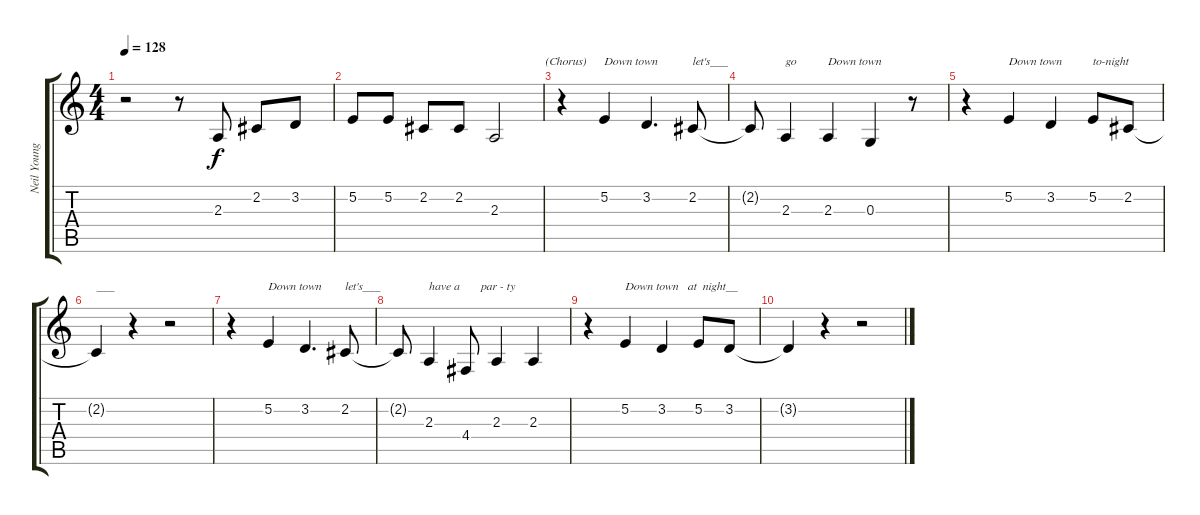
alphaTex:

\track ("Neil Young Vocal" "Neil Young") {instrument oboe}
\staff {score tabs}
\tuning (E4 B3 G3 D3 A2 E2) {hide}
\ts (4 4)
\tempo 128
\clef g2
\ks c
r.2{dy f} r.8 2.3.8 2.2.8 3.2.8 |
5.2.8 5.2.8 2.2.8 2.2.8 2.3.2{txt "                 (Chorus)"} |
r.4 5.2.4{txt "Down town"} 3.2.4{d} 2.2.8{txt "let's___"} |
2.2{t}.8 2.3.4{txt "go"} 2.3.4{txt "Down town"} 0.3.4 r.8 |
r.4 5.2.4{txt "Down town"} 3.2.4 5.2.8{txt "to-night"} 2.2.8 |
2.2{t}.4{txt "___"} r.4 r.2 |
r.4 5.2.4{txt "Down town"} 3.2.4{d} 2.2.8{txt "let's___"} |
2.2{t}.8 2.3.4{txt "have a       par - ty"} 4.4.8 2.3.4 2.3.4 |
r.4 5.2.4{txt "Down town   at  night__"} 3.2.4 5.2.8 3.2.8 |
3.2{t}.4 r.4 r.2
